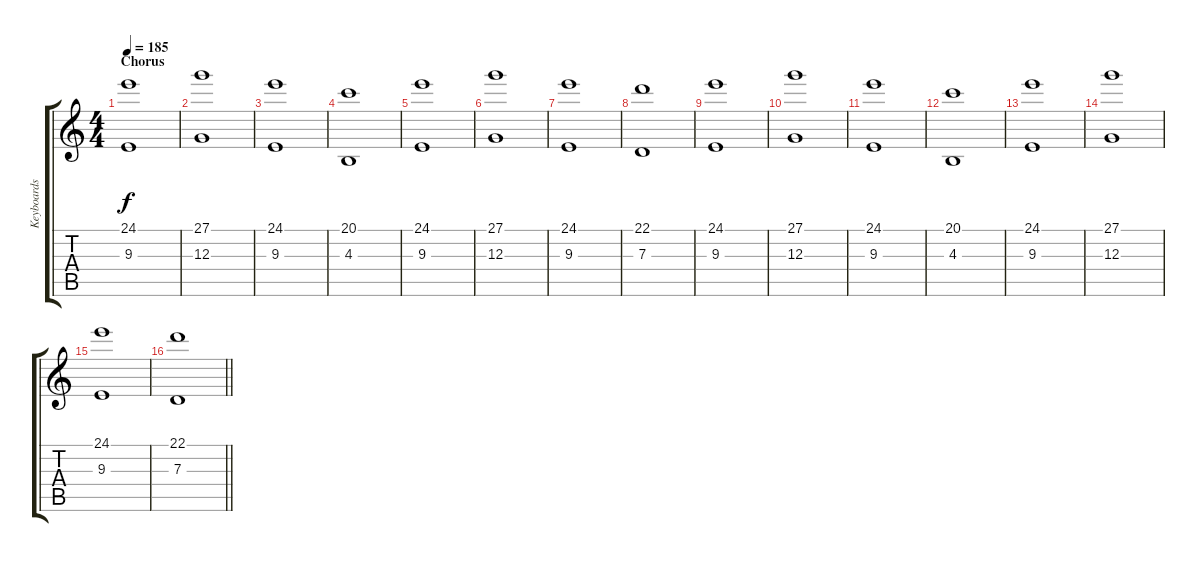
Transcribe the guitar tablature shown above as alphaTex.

\track ("Keyboards" "Keyboards") {instrument stringensemble1}
\staff {score tabs}
\tuning (E4 B3 G3 D3 A2 E2) {hide}
\ts (4 4)
\section ("" "Chorus")
\tempo 185
\clef g2
\ks c
(24.1 9.3).1{dy f instrument choiraahs} |
(27.1 12.3).1 |
(24.1 9.3).1 |
(20.1 4.3).1 |
(24.1 9.3).1 |
(27.1 12.3).1 |
(24.1 9.3).1 |
(22.1 7.3).1 |
(24.1 9.3).1 |
(27.1 12.3).1 |
(24.1 9.3).1 |
(20.1 4.3).1 |
(24.1 9.3).1 |
(27.1 12.3).1 |
(24.1 9.3).1 |
\barLineRight lightlight
(22.1 7.3).1
